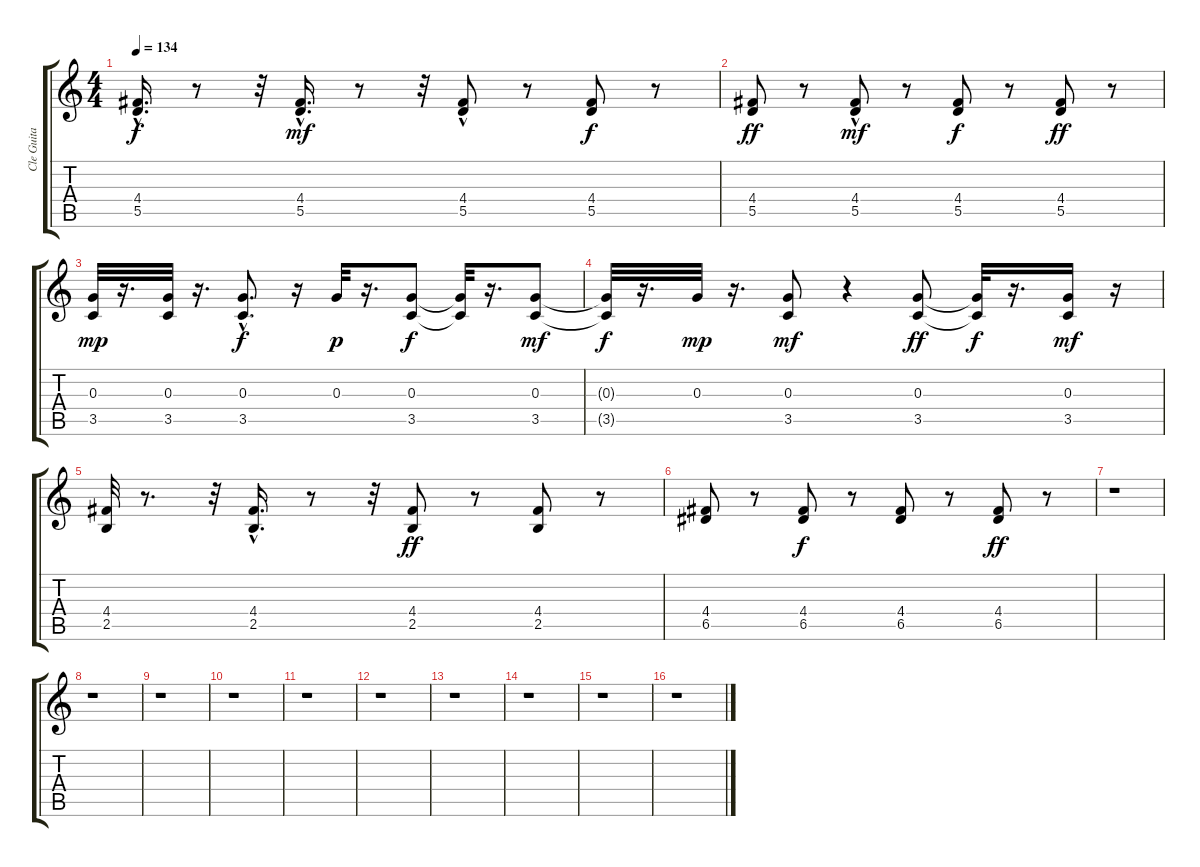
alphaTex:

\track ("Cle Guita" "Cle Guita") {instrument electricguitarclean}
\staff {score tabs}
\tuning (E4 B3 G3 D3 A2 E2) {hide}
\ts (4 4)
\tempo 134
\clef g2
\ks c
(4.4{hac} 5.5{hac}).16{d dy f} r.8 r.32 (4.4{hac} 5.5{hac}).16{d dy mf} r.8 r.32 (4.4 5.5{hac}).8 r.8 (4.4 5.5).8{dy f} r.8 |
(4.4 5.5).8{dy ff} r.8 (4.4 5.5{hac}).8{dy mf} r.8 (4.4 5.5).8{dy f} r.8 (4.4 5.5).8{dy ff} r.8 |
(0.3 3.5).32{dy mp} r.16{d} (0.3 3.5).32 r.16{d} (0.3{hac} 3.5).8{d dy f} r.16 0.3.32{dy p} r.16{d} (0.3 3.5).8{dy f} (0.3{t} 3.5{t}).32 r.16{d} (0.3 3.5).8{dy mf} |
(0.3{t} 3.5{t}).32{dy f} r.16{d} 0.3.32{dy mp} r.16{d} (0.3 3.5).8{dy mf} r.4 (0.3 3.5).8{dy ff} (0.3{t} 3.5{t}).32{dy f} r.16{d} (0.3 3.5).16{dy mf} r.16 |
(4.4 2.5).32 r.8{d} r.32 (4.4{hac} 2.5{hac}).16{d} r.8 r.32 (4.4 2.5).8{dy ff} r.8 (4.4 2.5).8 r.8 |
(4.4 6.5).8 r.8 (4.4 6.5).8{dy f} r.8 (4.4 6.5).8 r.8 (4.4 6.5).8{dy ff} r.8 |
r.1 |
r.1 |
r.1 |
r.1 |
r.1 |
r.1 |
r.1 |
r.1 |
r.1 |
r.1
